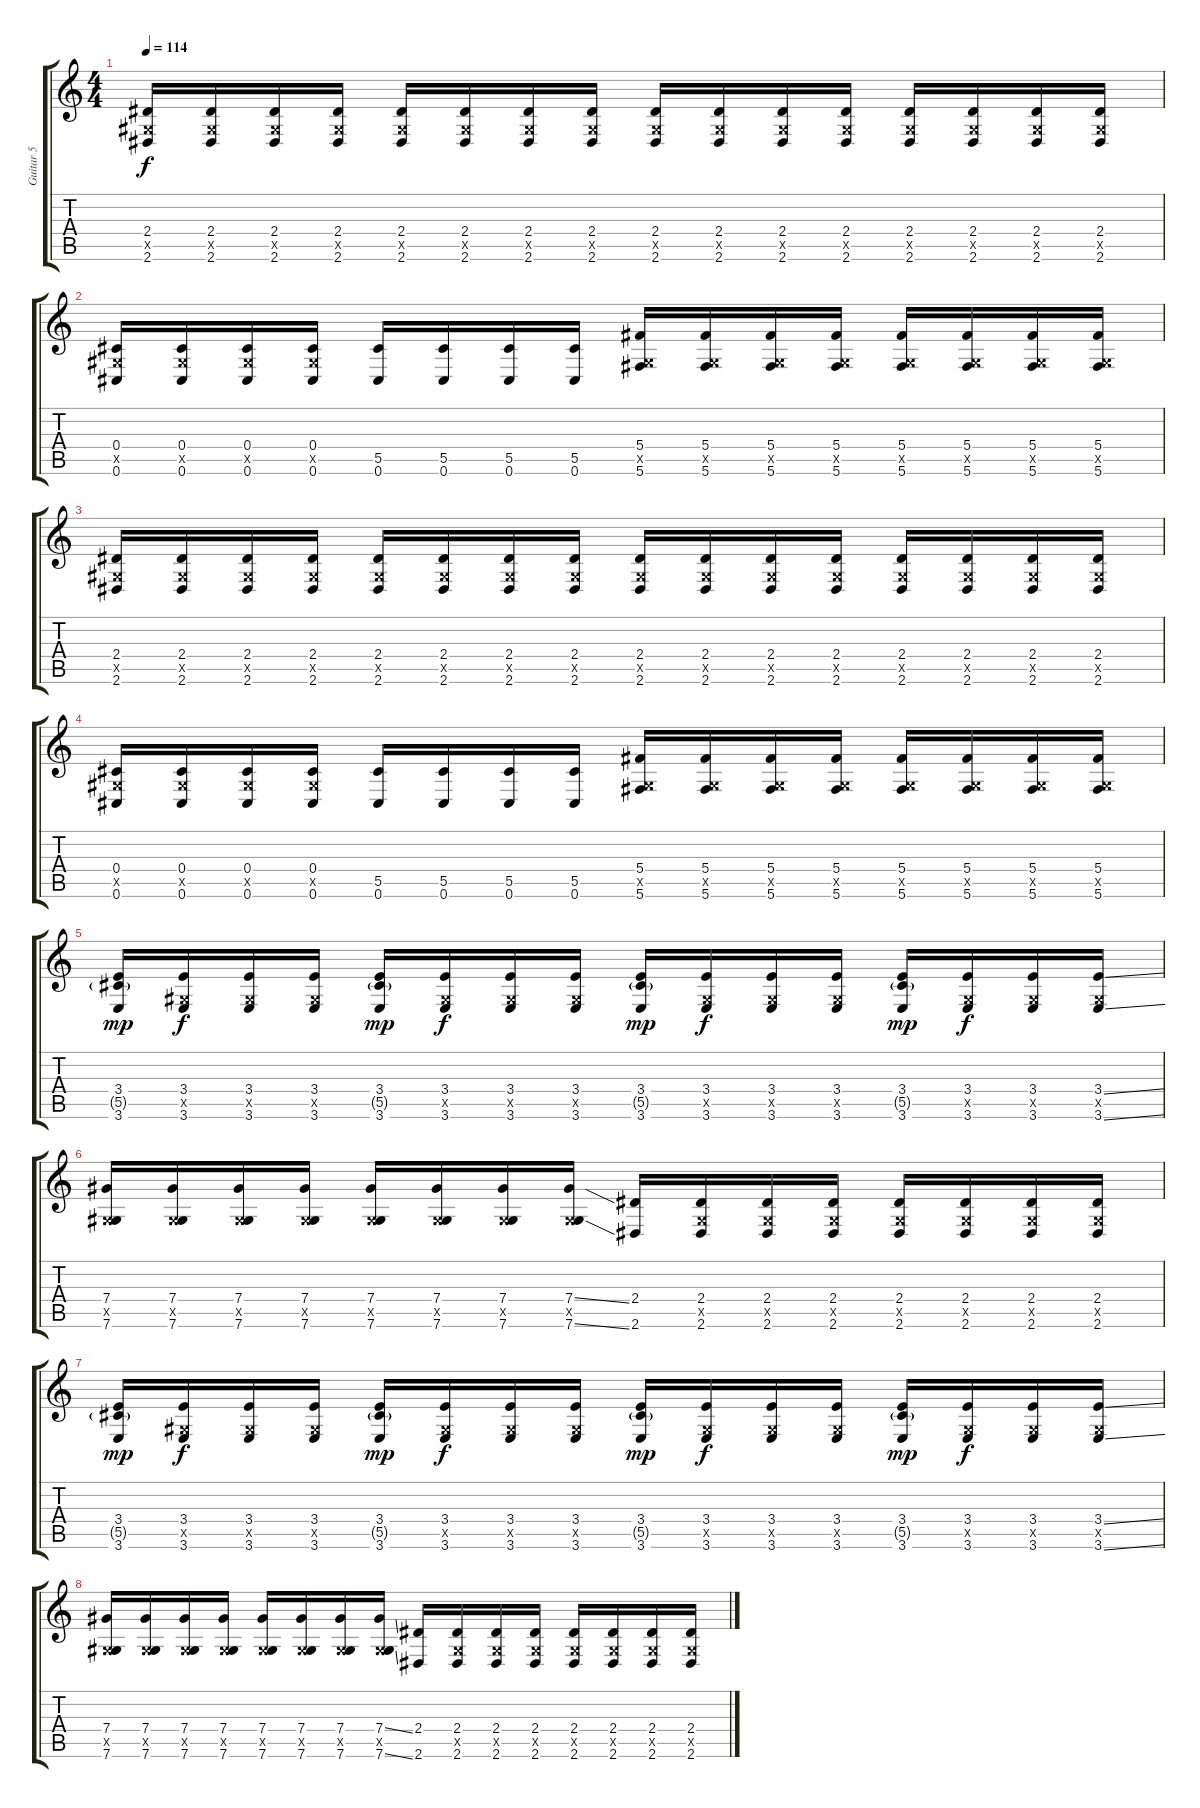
\track ("Guitar 5" "Guitar 5") {instrument overdrivenguitar}
\staff {score tabs}
\tuning (Eb4 Bb3 Gb3 Db3 Ab2 Db2) {hide}
\ts (4 4)
\tempo 114
\clef g2
\ks c
(2.4 0.5{x} 2.6).16{dy f} (2.4 0.5{x} 2.6).16 (2.4 0.5{x} 2.6).16 (2.4 0.5{x} 2.6).16 (2.4 0.5{x} 2.6).16 (2.4 0.5{x} 2.6).16 (2.4 0.5{x} 2.6).16 (2.4 0.5{x} 2.6).16 (2.4 0.5{x} 2.6).16 (2.4 0.5{x} 2.6).16 (2.4 0.5{x} 2.6).16 (2.4 0.5{x} 2.6).16 (2.4 0.5{x} 2.6).16 (2.4 0.5{x} 2.6).16 (2.4 0.5{x} 2.6).16 (2.4 0.5{x} 2.6).16 |
(0.4 0.5{x} 0.6).16 (0.4 0.5{x} 0.6).16 (0.4 0.5{x} 0.6).16 (0.4 0.5{x} 0.6).16 (5.5 0.6).16 (5.5 0.6).16 (5.5 0.6).16 (5.5 0.6).16 (5.4 0.5{x} 5.6).16 (5.4 0.5{x} 5.6).16 (5.4 0.5{x} 5.6).16 (5.4 0.5{x} 5.6).16 (5.4 0.5{x} 5.6).16 (5.4 0.5{x} 5.6).16 (5.4 0.5{x} 5.6).16 (5.4 0.5{x} 5.6).16 |
(2.4 0.5{x} 2.6).16 (2.4 0.5{x} 2.6).16 (2.4 0.5{x} 2.6).16 (2.4 0.5{x} 2.6).16 (2.4 0.5{x} 2.6).16 (2.4 0.5{x} 2.6).16 (2.4 0.5{x} 2.6).16 (2.4 0.5{x} 2.6).16 (2.4 0.5{x} 2.6).16 (2.4 0.5{x} 2.6).16 (2.4 0.5{x} 2.6).16 (2.4 0.5{x} 2.6).16 (2.4 0.5{x} 2.6).16 (2.4 0.5{x} 2.6).16 (2.4 0.5{x} 2.6).16 (2.4 0.5{x} 2.6).16 |
(0.4 0.5{x} 0.6).16 (0.4 0.5{x} 0.6).16 (0.4 0.5{x} 0.6).16 (0.4 0.5{x} 0.6).16 (5.5 0.6).16 (5.5 0.6).16 (5.5 0.6).16 (5.5 0.6).16 (5.4 0.5{x} 5.6).16 (5.4 0.5{x} 5.6).16 (5.4 0.5{x} 5.6).16 (5.4 0.5{x} 5.6).16 (5.4 0.5{x} 5.6).16 (5.4 0.5{x} 5.6).16 (5.4 0.5{x} 5.6).16 (5.4 0.5{x} 5.6).16 |
(3.4 5.5{g} 3.6).16{dy mp} (3.4 0.5{x} 3.6).16{dy f} (3.4 0.5{x} 3.6).16 (3.4 0.5{x} 3.6).16 (3.4 5.5{g} 3.6).16{dy mp} (3.4 0.5{x} 3.6).16{dy f} (3.4 0.5{x} 3.6).16 (3.4 0.5{x} 3.6).16 (3.4 5.5{g} 3.6).16{dy mp} (3.4 0.5{x} 3.6).16{dy f} (3.4 0.5{x} 3.6).16 (3.4 0.5{x} 3.6).16 (3.4 5.5{g} 3.6).16{dy mp} (3.4 0.5{x} 3.6).16{dy f} (3.4 0.5{x} 3.6).16 (3.4{ss} 0.5{x} 3.6{ss}).16 |
(7.4 0.5{x} 7.6).16 (7.4 0.5{x} 7.6).16 (7.4 0.5{x} 7.6).16 (7.4 0.5{x} 7.6).16 (7.4 0.5{x} 7.6).16 (7.4 0.5{x} 7.6).16 (7.4 0.5{x} 7.6).16 (7.4{ss} 0.5{x} 7.6{ss}).16 (2.4 2.6).16 (2.4 0.5{x} 2.6).16 (2.4 0.5{x} 2.6).16 (2.4 0.5{x} 2.6).16 (2.4 0.5{x} 2.6).16 (2.4 0.5{x} 2.6).16 (2.4 0.5{x} 2.6).16 (2.4 0.5{x} 2.6).16 |
(3.4 5.5{g} 3.6).16{dy mp} (3.4 0.5{x} 3.6).16{dy f} (3.4 0.5{x} 3.6).16 (3.4 0.5{x} 3.6).16 (3.4 5.5{g} 3.6).16{dy mp} (3.4 0.5{x} 3.6).16{dy f} (3.4 0.5{x} 3.6).16 (3.4 0.5{x} 3.6).16 (3.4 5.5{g} 3.6).16{dy mp} (3.4 0.5{x} 3.6).16{dy f} (3.4 0.5{x} 3.6).16 (3.4 0.5{x} 3.6).16 (3.4 5.5{g} 3.6).16{dy mp} (3.4 0.5{x} 3.6).16{dy f} (3.4 0.5{x} 3.6).16 (3.4{ss} 0.5{x} 3.6{ss}).16 |
(7.4 0.5{x} 7.6).16 (7.4 0.5{x} 7.6).16 (7.4 0.5{x} 7.6).16 (7.4 0.5{x} 7.6).16 (7.4 0.5{x} 7.6).16 (7.4 0.5{x} 7.6).16 (7.4 0.5{x} 7.6).16 (7.4{ss} 0.5{x} 7.6{ss}).16 (2.4 2.6).16 (2.4 0.5{x} 2.6).16 (2.4 0.5{x} 2.6).16 (2.4 0.5{x} 2.6).16 (2.4 0.5{x} 2.6).16 (2.4 0.5{x} 2.6).16 (2.4 0.5{x} 2.6).16 (2.4 0.5{x} 2.6).16
